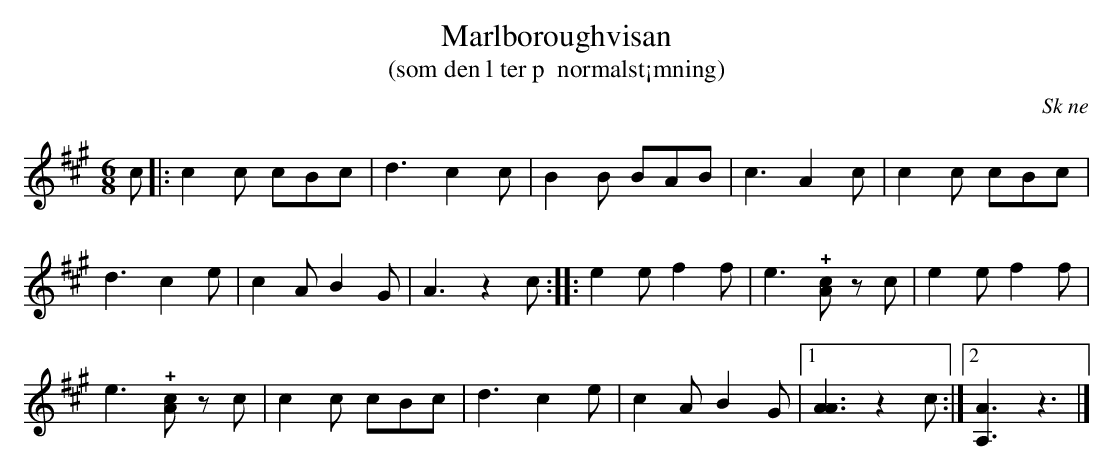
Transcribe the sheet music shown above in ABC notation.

X:1
T:Marlboroughvisan
T:(som den l ter p  normalst¡mning)
O:Sk ne
M:6/8
L:1/8
Q:160
K:A
c |: c2 c cBc | d3 c2 c | B2 B BAB | c3 A2 c | c2 c cBc |
d3 c2 e | c2 A B2 G | A3 z2 c :: e2 e f2 f | e3 !+![cA]z c | e2 e f2 f |
e3 !+![cA]z c | c2 c cBc | d3 c2 e | c2 A B2 G |1 [AA]3 z2 c :|2 [A,A]3 z3 |]
